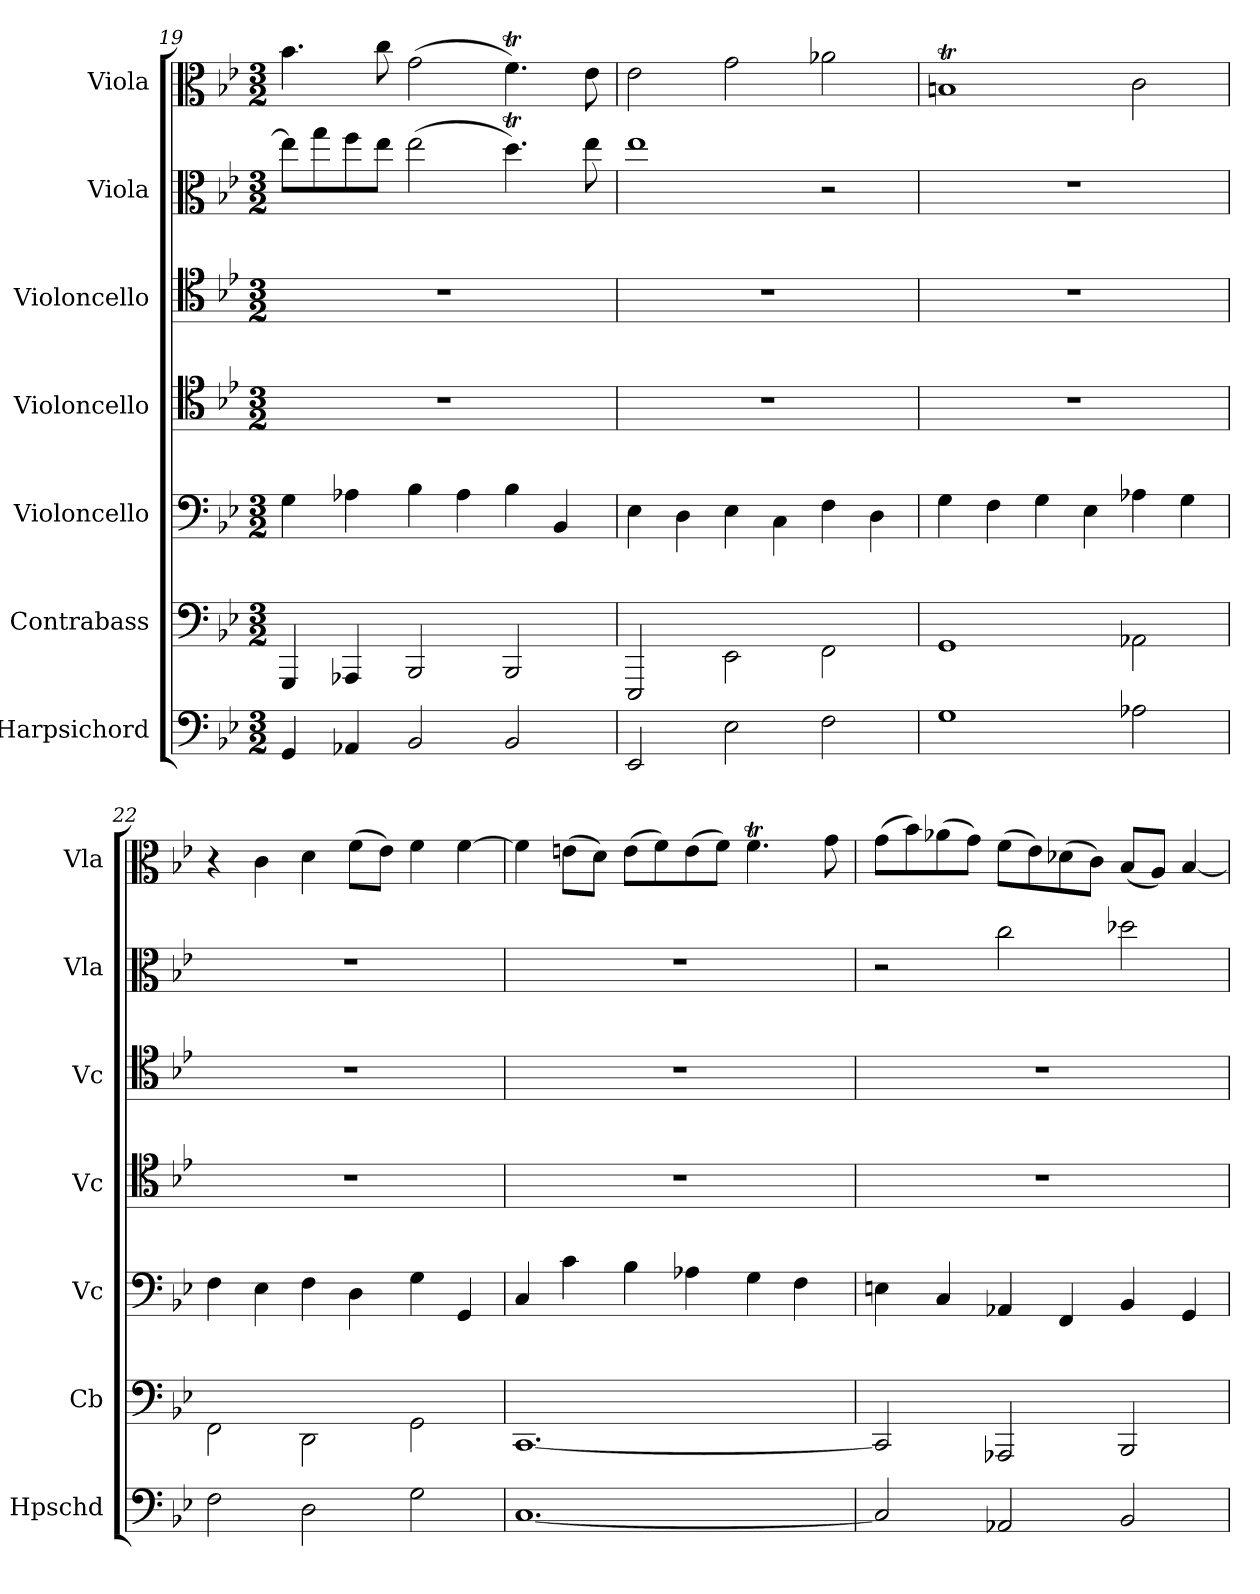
**kern	**kern	**kern	**kern	**kern	**kern	**kern
*part7	*part6	*part5	*part4	*part3	*part2	*part1
*staff7	*staff6	*staff5	*staff4	*staff3	*staff2	*staff1
*I"Harpsichord	*I"Contrabass	*I"Violoncello	*I"Violoncello	*I"Violoncello	*I"Viola	*I"Viola
*I'Hpschd	*I'Cb	*I'Vc	*I'Vc	*I'Vc	*I'Vla	*I'Vla
*clefF4	*clefF4	*clefF4	*clefC4	*clefC4	*clefC3	*clefC3
*	*ITrd7c12	*	*	*	*	*
*k[b-e-]	*k[b-e-]	*k[b-e-]	*k[b-e-]	*k[b-e-]	*k[b-e-]	*k[b-e-]
*B-:	*B-:	*B-:	*B-:	*B-:	*B-:	*B-:
*M3/2	*M3/2	*M3/2	*M3/2	*M3/2	*M3/2	*M3/2
=19	=19	=19	=19	=19	=19	=19
4GG/	4GGGG/	4G\	1.r	1.r	8ee-\L]	4.b-\
.	.	.	.	.	8gg\	.
4AA-X/	4AAAA-X/	4A-X\	.	.	8ff\	.
.	.	.	.	.	8ee-\J	8cc\
2BB-/	2BBBB-/	4B-\	.	.	(2ee-\	(2g\
.	.	4A-\	.	.	.	.
2BB-/	2BBBB-/	4B-\	.	.	4.ddt\)	4.fT\)
.	.	4BB-/	.	.	.	.
.	.	.	.	.	8ee-\	8e-\
=20	=20	=20	=20	=20	=20	=20
2EE-/	2EEEE-/	4E-\	1.r	1.r	1ee-\	2e-\
.	.	4D\	.	.	.	.
2E-\	2EEE-\	4E-\	.	.	.	2g\
.	.	4C\	.	.	.	.
2F\	2FFF\	4F\	.	.	2r	2a-X\
.	.	4D\	.	.	.	.
=21	=21	=21	=21	=21	=21	=21
1G\	1GGG\	4G\	1.r	1.r	1.r	1Bnt/
.	.	4F\	.	.	.	.
.	.	4G\	.	.	.	.
.	.	4E-\	.	.	.	.
2A-X\	2AAA-X\	4A-X\	.	.	.	2c\
.	.	4G\	.	.	.	.
=22	=22	=22	=22	=22	=22	=22
2F\	2FFF\	4F\	1.r	1.r	1.r	4r
.	.	4E-\	.	.	.	4c\
2D\	2DDD\	4F\	.	.	.	4d\
.	.	4D\	.	.	.	(8f\L
.	.	.	.	.	.	8e-\J)
2G\	2GGG\	4G\	.	.	.	4f\
.	.	4GG/	.	.	.	[4f\
=23	=23	=23	=23	=23	=23	=23
[1.C/	[1.CCC/	4C/	1.r	1.r	1.r	4f\]
.	.	4c\	.	.	.	(8en\L
.	.	.	.	.	.	8d\J)
.	.	4B-\	.	.	.	(8e\L
.	.	.	.	.	.	8f\)
.	.	4A-X\	.	.	.	(8e\
.	.	.	.	.	.	8f\J)
.	.	4G\	.	.	.	4.fT\
.	.	4F\	.	.	.	.
.	.	.	.	.	.	8g\
=24	=24	=24	=24	=24	=24	=24
2C/]	2CCC/]	4En\	1.r	1.r	2r	(8g\L
.	.	.	.	.	.	8b-\)
.	.	4C/	.	.	.	(8a-X\
.	.	.	.	.	.	8g\J)
2AA-X/	2AAAA-X/	4AA-X/	.	.	2cc\	(8f\L
.	.	.	.	.	.	8e-\)
.	.	4FF/	.	.	.	(8d-X\
.	.	.	.	.	.	8c\J)
2BB-/	2BBBB-/	4BB-/	.	.	2dd-X\	(8B-/L
.	.	.	.	.	.	8A/J)
.	.	4GG/	.	.	.	[4B-/
=	=	=	=	=	=	=
*-	*-	*-	*-	*-	*-	*-
